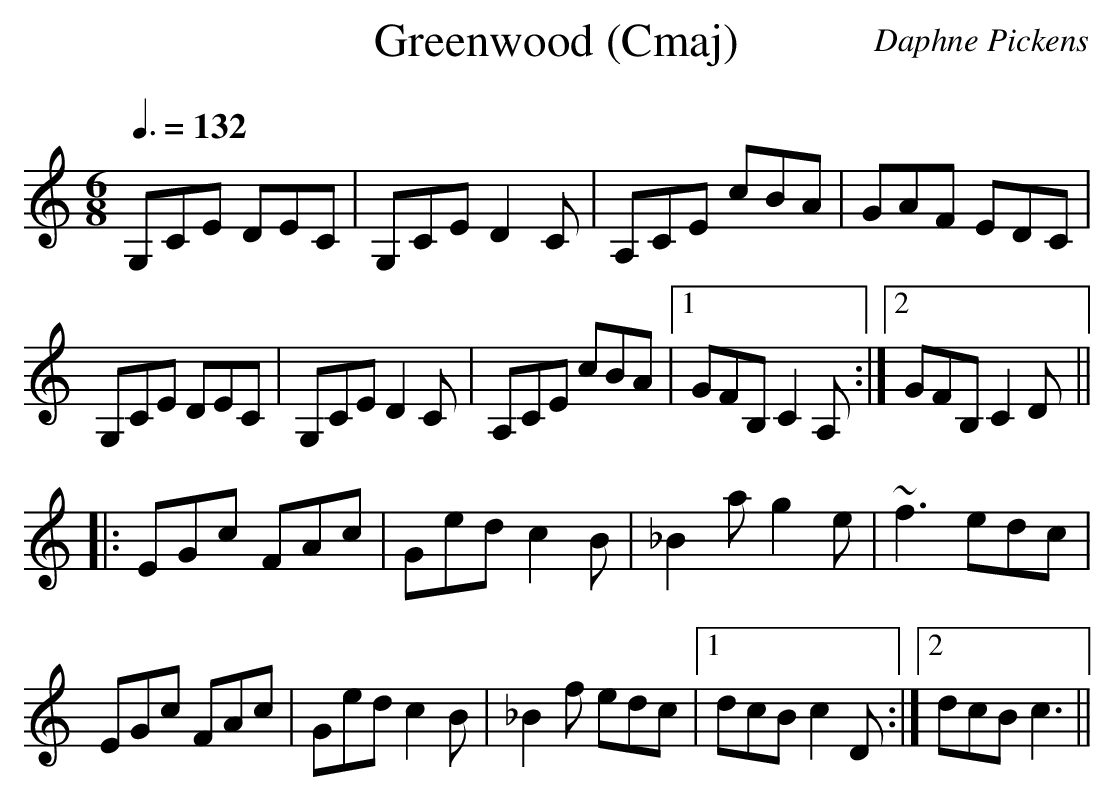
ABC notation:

X:1
T:Greenwood (Cmaj)
C:Daphne Pickens
Q:3/8=132
M:6/8
L:1/8
K:Cmaj
G,CE DEC|G,CE D2C|A,CE cBA|GAF EDC|
G,CE DEC|G,CE D2C|A,CE cBA|1GFB, C2A,:|2GFB, C2D||
|:EGc FAc|Ged c2B|_B2a g2e|~f3 edc|
EGc FAc|Ged c2B|_B2f edc|1dcB c2D:|2dcB c3||
